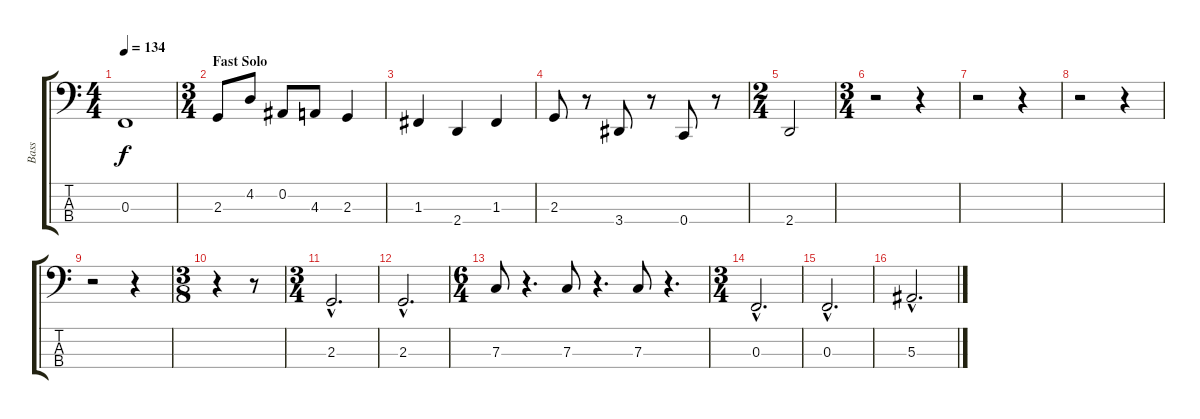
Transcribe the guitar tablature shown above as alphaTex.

\track ("Bass" "Bass") {instrument electricbassfinger}
\staff {score tabs}
\tuning (Eb2 Bb1 F1 C1) {hide}
\ts (4 4)
\tempo 134
\clef f4
\ks c
0.3{t}.1{dy f} |
\ts (3 4)
\section ("" "Fast Solo")
2.3.8 4.2.8 0.2.8 4.3.8 2.3.4 |
1.3.4 2.4.4 1.3.4 |
2.3.8 r.8 3.4.8 r.8 0.4.8 r.8 |
\ts (2 4)
2.4.2 |
\ts (3 4)
r.2 r.4 |
r.2 r.4 |
r.2 r.4 |
r.2 r.4 |
\ts (3 8)
r.4 r.8 |
\ts (3 4)
2.3{hac}.2{d} |
2.3{hac}.2{d} |
\ts (6 4)
7.3.8 r.4{d} 7.3.8 r.4{d} 7.3.8 r.4{d} |
\ts (3 4)
0.3{hac}.2{d} |
0.3{hac}.2{d} |
5.3{hac}.2{d}
